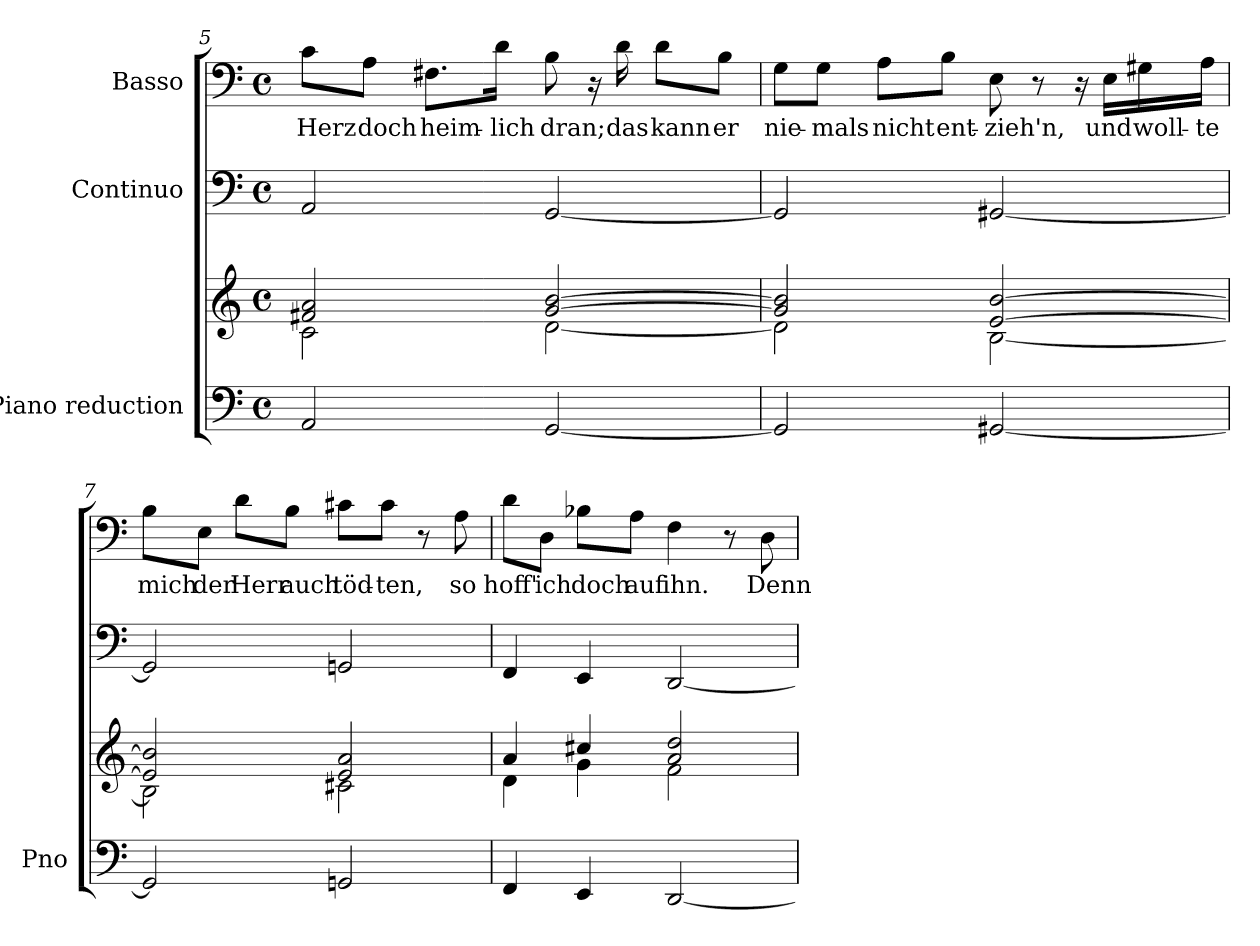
**kern	**kern	**kern	**kern	**text
*part3	*part3	*part2	*part1	*part1
*staff4	*staff3	*staff2	*staff1	*staff1
*I"Piano reduction	*	*I"Continuo	*I"Basso	*
*I'Pno	*	*	*	*
*clefF4	*clefG2	*clefF4	*clefF4	*
*k[]	*k[]	*k[]	*k[]	*
*M4/4	*M4/4	*M4/4	*M4/4	*
*met(c)	*met(c)	*met(c)	*met(c)	*
=5	=5	=5	=5	=5
*	*^	*	*	*
!	!	!	!	!	!LO:LY:b
2AA/	2f#X/ 2a/	2c\	2AA/	8c\L	Herz
!	!	!	!	!	!LO:LY:b
.	.	.	.	8A\J	doch
!	!	!	!	!	!LO:LY:b
.	.	.	.	8.F#X\L	heim-
!	!	!	!	!	!LO:LY:b
.	.	.	.	16d\Jk	-lich
!	!	!	!	!	!LO:LY:b
[2GG/	[2g/ [2b/	[2d\	[2GG/	8B\	dran;
.	.	.	.	16r	.
!	!	!	!	!	!LO:LY:b
.	.	.	.	16d\	das
!	!	!	!	!	!LO:LY:b
.	.	.	.	8d\L	kann
!	!	!	!	!	!LO:LY:b
.	.	.	.	8B\J	er
=6	=6	=6	=6	=6	=6
!	!	!	!	!	!LO:LY:b
2GG/]	2g/] 2b/]	2d\]	2GG/]	8G\L	nie-
!	!	!	!	!	!LO:LY:b
.	.	.	.	8G\J	-mals
!	!	!	!	!	!LO:LY:b
.	.	.	.	8A\L	nicht
!	!	!	!	!	!LO:LY:b
.	.	.	.	8B\J	ent-
!	!	!	!	!	!LO:LY:b
[2GG#X/	[2e/ [2b/	[2B\	[2GG#X/	8E\	-zieh'n,
.	.	.	.	8r	.
.	.	.	.	16r	.
!	!	!	!	!	!LO:LY:b
.	.	.	.	16E\LL	und
!	!	!	!	!	!LO:LY:b
.	.	.	.	16G#X\	woll-
!	!	!	!	!	!LO:LY:b
.	.	.	.	16A\JJ	-te
!!LO:LB:g=z
=7	=7	=7	=7	=7	=7
!	!	!	!	!	!LO:LY:b
2GG#/]	2e/] 2b/]	2B\]	2GG#/]	8B\L	mich
!	!	!	!	!	!LO:LY:b
.	.	.	.	8E\J	der
!	!	!	!	!	!LO:LY:b
.	.	.	.	8d\L	Herr
!	!	!	!	!	!LO:LY:b
.	.	.	.	8B\J	auch
!	!	!	!	!	!LO:LY:b
2GGn/	2e/ 2a/	2c#X\	2GGn/	8c#X\L	töd-
!	!	!	!	!	!LO:LY:b
.	.	.	.	8c#\J	-ten,
.	.	.	.	8r	.
!	!	!	!	!	!LO:LY:b
.	.	.	.	8A\	so
=8	=8	=8	=8	=8	=8
!	!	!	!	!	!LO:LY:b
4FF/	4a/	4d\	4FF/	8d\L	hoff'
!	!	!	!	!	!LO:LY:b
.	.	.	.	8D\J	ich
!	!	!	!	!	!LO:LY:b
4EE/	4cc#X/	4g\	4EE/	8B-X\L	doch
!	!	!	!	!	!LO:LY:b
.	.	.	.	8A\J	auf
!	!	!	!	!	!LO:LY:b
[2DD/	2a/ 2dd/	2f\	[2DD/	4F\	ihn.
.	.	.	.	8r	.
!	!	!	!	!	!LO:LY:b
.	.	.	.	8D\	Denn
*	*v	*v	*	*	*
=	=	=	=	=
*-	*-	*-	*-	*-
